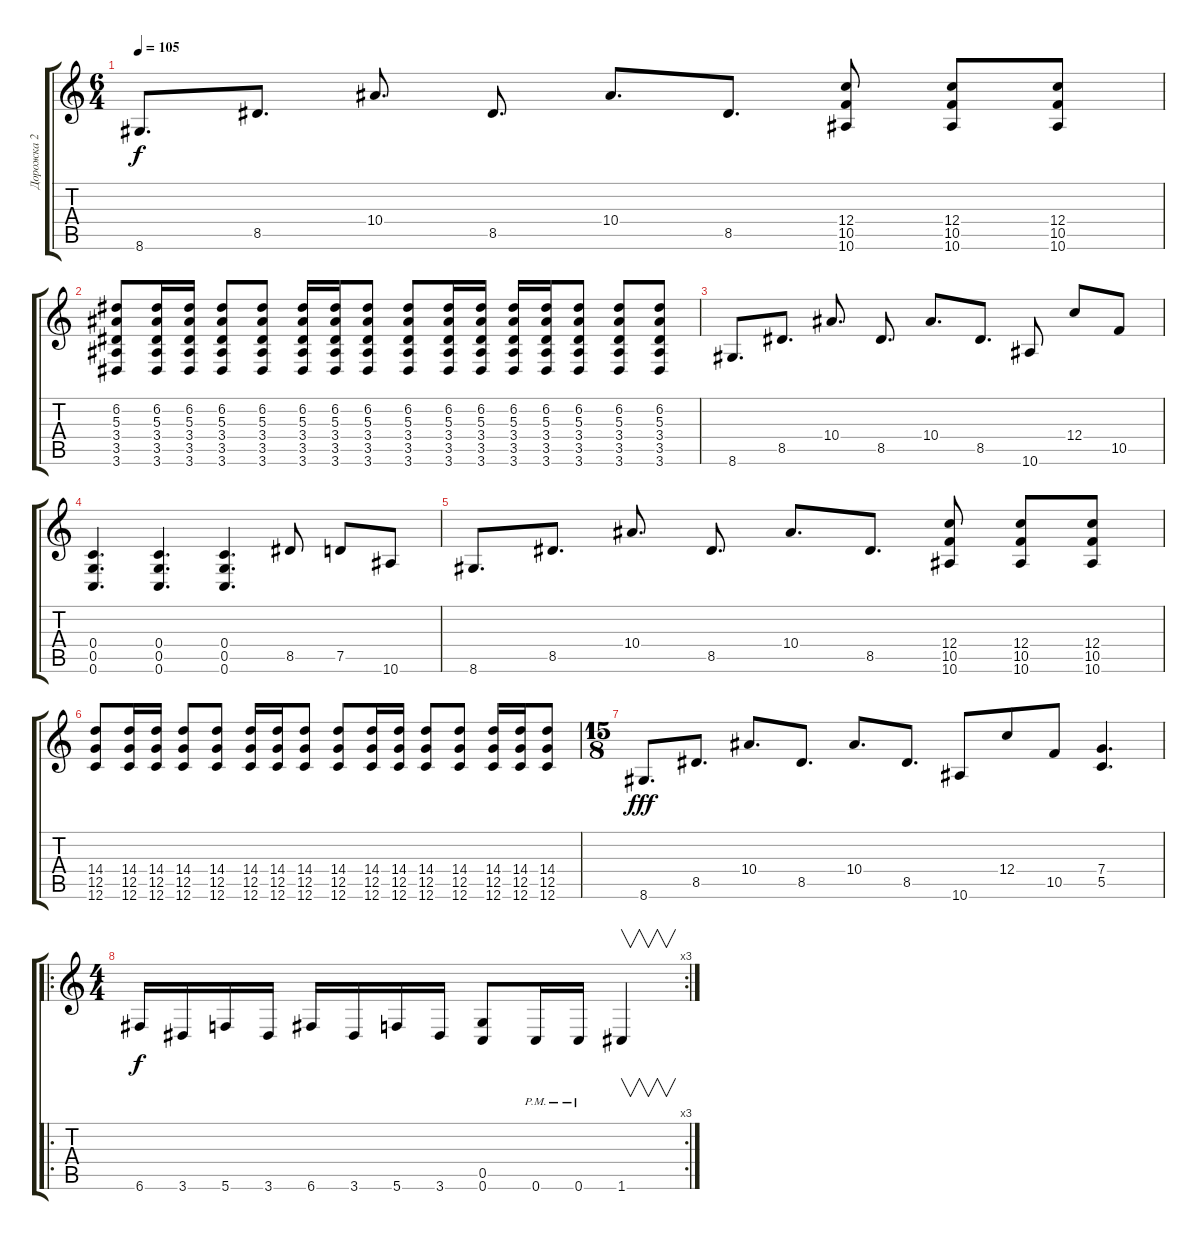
\track ("Дорожка 2" "Дорожка 2") {mute instrument distortionguitar}
\staff {score tabs}
\tuning (D4 A3 F3 C3 G2 C2) {hide}
\ts (6 4)
\tempo 105
\clef g2
\ks c
8.6.8{d dy f} 8.5.8{d} 10.4.8{d} 8.5.8{d} 10.4.8{d} 8.5.8{d} (12.4 10.5 10.6).8 (12.4 10.5 10.6).8 (12.4 10.5 10.6).8 |
(6.2 5.3 3.4 3.5 3.6).8 (6.2 5.3 3.4 3.5 3.6).16 (6.2 5.3 3.4 3.5 3.6).16 (6.2 5.3 3.4 3.5 3.6).8 (6.2 5.3 3.4 3.5 3.6).8 (6.2 5.3 3.4 3.5 3.6).16 (6.2 5.3 3.4 3.5 3.6).16 (6.2 5.3 3.4 3.5 3.6).8 (6.2 5.3 3.4 3.5 3.6).8 (6.2 5.3 3.4 3.5 3.6).16 (6.2 5.3 3.4 3.5 3.6).16 (6.2 5.3 3.4 3.5 3.6).16 (6.2 5.3 3.4 3.5 3.6).16 (6.2 5.3 3.4 3.5 3.6).8 (6.2 5.3 3.4 3.5 3.6).8 (6.2 5.3 3.4 3.5 3.6).8 |
8.6.8{d} 8.5.8{d} 10.4.8{d} 8.5.8{d} 10.4.8{d} 8.5.8{d} 10.6.8 12.4.8 10.5.8 |
(0.4 0.5 0.6).4{d} (0.4 0.5 0.6).4{d} (0.4 0.5 0.6).4{d} 8.5.8 7.5.8 10.6.8 |
8.6.8{d} 8.5.8{d} 10.4.8{d} 8.5.8{d} 10.4.8{d} 8.5.8{d} (12.4 10.5 10.6).8 (12.4 10.5 10.6).8 (12.4 10.5 10.6).8 |
(14.4 12.5 12.6).8 (14.4 12.5 12.6).16 (14.4 12.5 12.6).16 (14.4 12.5 12.6).8 (14.4 12.5 12.6).8 (14.4 12.5 12.6).16 (14.4 12.5 12.6).16 (14.4 12.5 12.6).8 (14.4 12.5 12.6).8 (14.4 12.5 12.6).16 (14.4 12.5 12.6).16 (14.4 12.5 12.6).8 (14.4 12.5 12.6).8 (14.4 12.5 12.6).16 (14.4 12.5 12.6).16 (14.4 12.5 12.6).8 |
\ts (15 8)
8.6.8{d dy fff} 8.5.8{d} 10.4.8{d} 8.5.8{d} 10.4.8{d} 8.5.8{d} 10.6.8 12.4.8 10.5.8 (7.4 5.5).4{d} |
\ro
\rc 3
\ts (4 4)
6.6.16{dy f} 3.6.16 5.6.16 3.6.16 6.6.16 3.6.16 5.6.16 3.6.16 (0.5 0.6).8 0.6{pm}.16 0.6{pm}.16 1.6.4{v}
